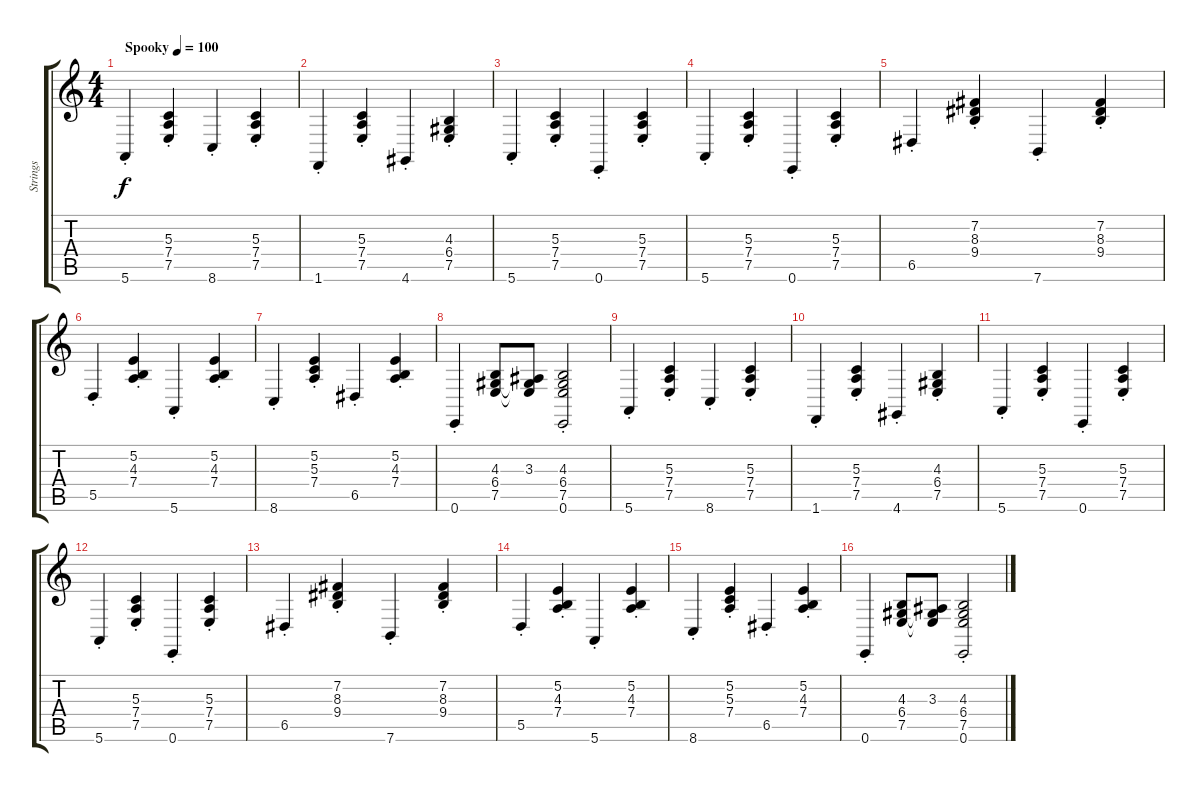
\track ("Strings" "Strings") {instrument stringensemble1}
\staff {score tabs}
\tuning (E4 B3 G3 D3 A2 E2) {hide}
\ts (4 4)
\tempo (100 "Spooky")
\clef g2
\ks aminor
5.6{st}.4{dy f instrument stringensemble1} (5.3{st} 7.4{st} 7.5{st}).4 8.6{st}.4 (5.3{st} 7.4{st} 7.5{st}).4 |
1.6{st}.4 (5.3{st} 7.4{st} 7.5{st}).4 4.6{st}.4 (4.3{st} 6.4{st} 7.5{st}).4 |
5.6{st}.4 (5.3{st} 7.4{st} 7.5{st}).4 0.6{st}.4 (5.3{st} 7.4{st} 7.5{st}).4 |
5.6{st}.4 (5.3{st} 7.4{st} 7.5{st}).4 0.6{st}.4 (5.3{st} 7.4{st} 7.5{st}).4 |
6.5{st}.4 (7.2{st} 8.3{st} 9.4{st}).4 7.6{st}.4 (7.2{st} 8.3{st} 9.4{st}).4 |
5.5{st}.4 (5.2{st} 4.3{st} 7.4{st}).4 5.6{st}.4 (5.2{st} 4.3{st} 7.4{st}).4 |
8.6{st}.4 (5.2{st} 5.3{st} 7.4{st}).4 6.5{st}.4 (5.2{st} 4.3{st} 7.4{st}).4 |
0.6{st}.4 (4.3 6.4 7.5).8 (3.3 6.4{t} 7.5{t}).8 (4.3{st} 6.4{st} 7.5{st} 0.6{st}).2 |
5.6{st}.4 (5.3{st} 7.4{st} 7.5{st}).4 8.6{st}.4 (5.3{st} 7.4{st} 7.5{st}).4 |
1.6{st}.4 (5.3{st} 7.4{st} 7.5{st}).4 4.6{st}.4 (4.3{st} 6.4{st} 7.5{st}).4 |
5.6{st}.4 (5.3{st} 7.4{st} 7.5{st}).4 0.6{st}.4 (5.3{st} 7.4{st} 7.5{st}).4 |
5.6{st}.4 (5.3{st} 7.4{st} 7.5{st}).4 0.6{st}.4 (5.3{st} 7.4{st} 7.5{st}).4 |
6.5{st}.4 (7.2{st} 8.3{st} 9.4{st}).4 7.6{st}.4 (7.2{st} 8.3{st} 9.4{st}).4 |
5.5{st}.4 (5.2{st} 4.3{st} 7.4{st}).4 5.6{st}.4 (5.2{st} 4.3{st} 7.4{st}).4 |
8.6{st}.4 (5.2{st} 5.3{st} 7.4{st}).4 6.5{st}.4 (5.2{st} 4.3{st} 7.4{st}).4 |
0.6{st}.4 (4.3 6.4 7.5).8 (3.3 6.4{t} 7.5{t}).8 (4.3{st} 6.4{st} 7.5{st} 0.6{st}).2
